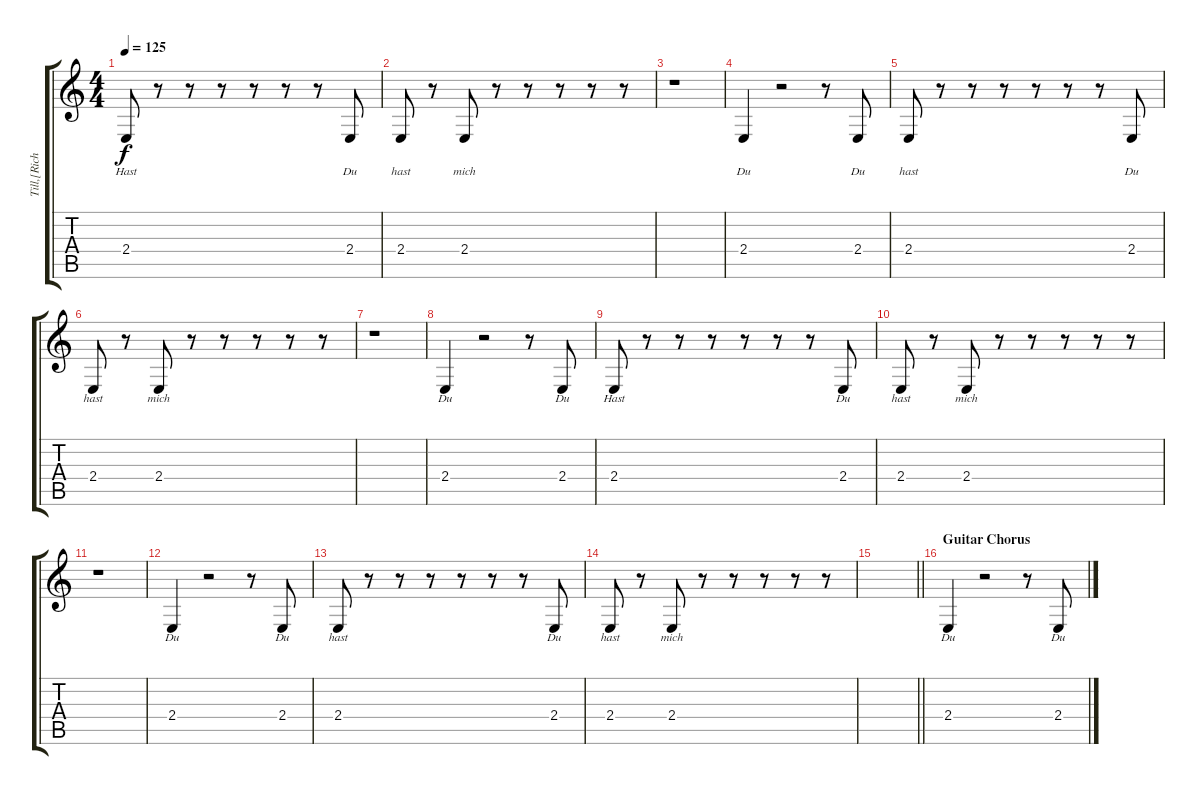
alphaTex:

\track ("Till,[Richard And Paul] (Vocals)" "Till,[Rich") {instrument voiceoohs}
\staff {score tabs}
\tuning (E4 B3 G3 D3 A2 E2) {hide}
\ts (4 4)
\tempo 125
\clef g2
\ks c
2.4.8{lyrics (0 "Hast") lyrics (1 "") lyrics (2 "") lyrics (3 "") lyrics (4 "") dy f} r.8 r.8 r.8 r.8 r.8 r.8 2.4.8{lyrics (0 "Du") lyrics (1 "") lyrics (2 "") lyrics (3 "") lyrics (4 "")} |
2.4.8{lyrics (0 "hast") lyrics (1 "") lyrics (2 "") lyrics (3 "") lyrics (4 "")} r.8 2.4.8{lyrics (0 "mich") lyrics (1 "") lyrics (2 "") lyrics (3 "") lyrics (4 "")} r.8 r.8 r.8 r.8 r.8 |
r.1 |
2.4.4{lyrics (0 "Du") lyrics (1 "") lyrics (2 "") lyrics (3 "") lyrics (4 "")} r.2 r.8 2.4.8{lyrics (0 "Du") lyrics (1 "") lyrics (2 "") lyrics (3 "") lyrics (4 "")} |
2.4.8{lyrics (0 "hast") lyrics (1 "") lyrics (2 "") lyrics (3 "") lyrics (4 "")} r.8 r.8 r.8 r.8 r.8 r.8 2.4.8{lyrics (0 "Du") lyrics (1 "") lyrics (2 "") lyrics (3 "") lyrics (4 "")} |
2.4.8{lyrics (0 "hast") lyrics (1 "") lyrics (2 "") lyrics (3 "") lyrics (4 "")} r.8 2.4.8{lyrics (0 "mich") lyrics (1 "") lyrics (2 "") lyrics (3 "") lyrics (4 "")} r.8 r.8 r.8 r.8 r.8 |
r.1 |
2.4.4{lyrics (0 "Du") lyrics (1 "") lyrics (2 "") lyrics (3 "") lyrics (4 "")} r.2 r.8 2.4.8{lyrics (0 "Du") lyrics (1 "") lyrics (2 "") lyrics (3 "") lyrics (4 "")} |
2.4.8{lyrics (0 "Hast") lyrics (1 "") lyrics (2 "") lyrics (3 "") lyrics (4 "")} r.8 r.8 r.8 r.8 r.8 r.8 2.4.8{lyrics (0 "Du") lyrics (1 "") lyrics (2 "") lyrics (3 "") lyrics (4 "")} |
2.4.8{lyrics (0 "hast") lyrics (1 "") lyrics (2 "") lyrics (3 "") lyrics (4 "")} r.8 2.4.8{lyrics (0 "mich") lyrics (1 "") lyrics (2 "") lyrics (3 "") lyrics (4 "")} r.8 r.8 r.8 r.8 r.8 |
r.1 |
2.4.4{lyrics (0 "Du") lyrics (1 "") lyrics (2 "") lyrics (3 "") lyrics (4 "")} r.2 r.8 2.4.8{lyrics (0 "Du") lyrics (1 "") lyrics (2 "") lyrics (3 "") lyrics (4 "")} |
2.4.8{lyrics (0 "hast") lyrics (1 "") lyrics (2 "") lyrics (3 "") lyrics (4 "")} r.8 r.8 r.8 r.8 r.8 r.8 2.4.8{lyrics (0 "Du") lyrics (1 "") lyrics (2 "") lyrics (3 "") lyrics (4 "")} |
2.4.8{lyrics (0 "hast") lyrics (1 "") lyrics (2 "") lyrics (3 "") lyrics (4 "")} r.8 2.4.8{lyrics (0 "mich") lyrics (1 "") lyrics (2 "") lyrics (3 "") lyrics (4 "")} r.8 r.8 r.8 r.8 r.8 |
\barLineRight lightlight
|
\section ("" "Guitar Chorus")
2.4.4{lyrics (0 "Du") lyrics (1 "") lyrics (2 "") lyrics (3 "") lyrics (4 "")} r.2 r.8 2.4.8{lyrics (0 "Du") lyrics (1 "") lyrics (2 "") lyrics (3 "") lyrics (4 "")}
